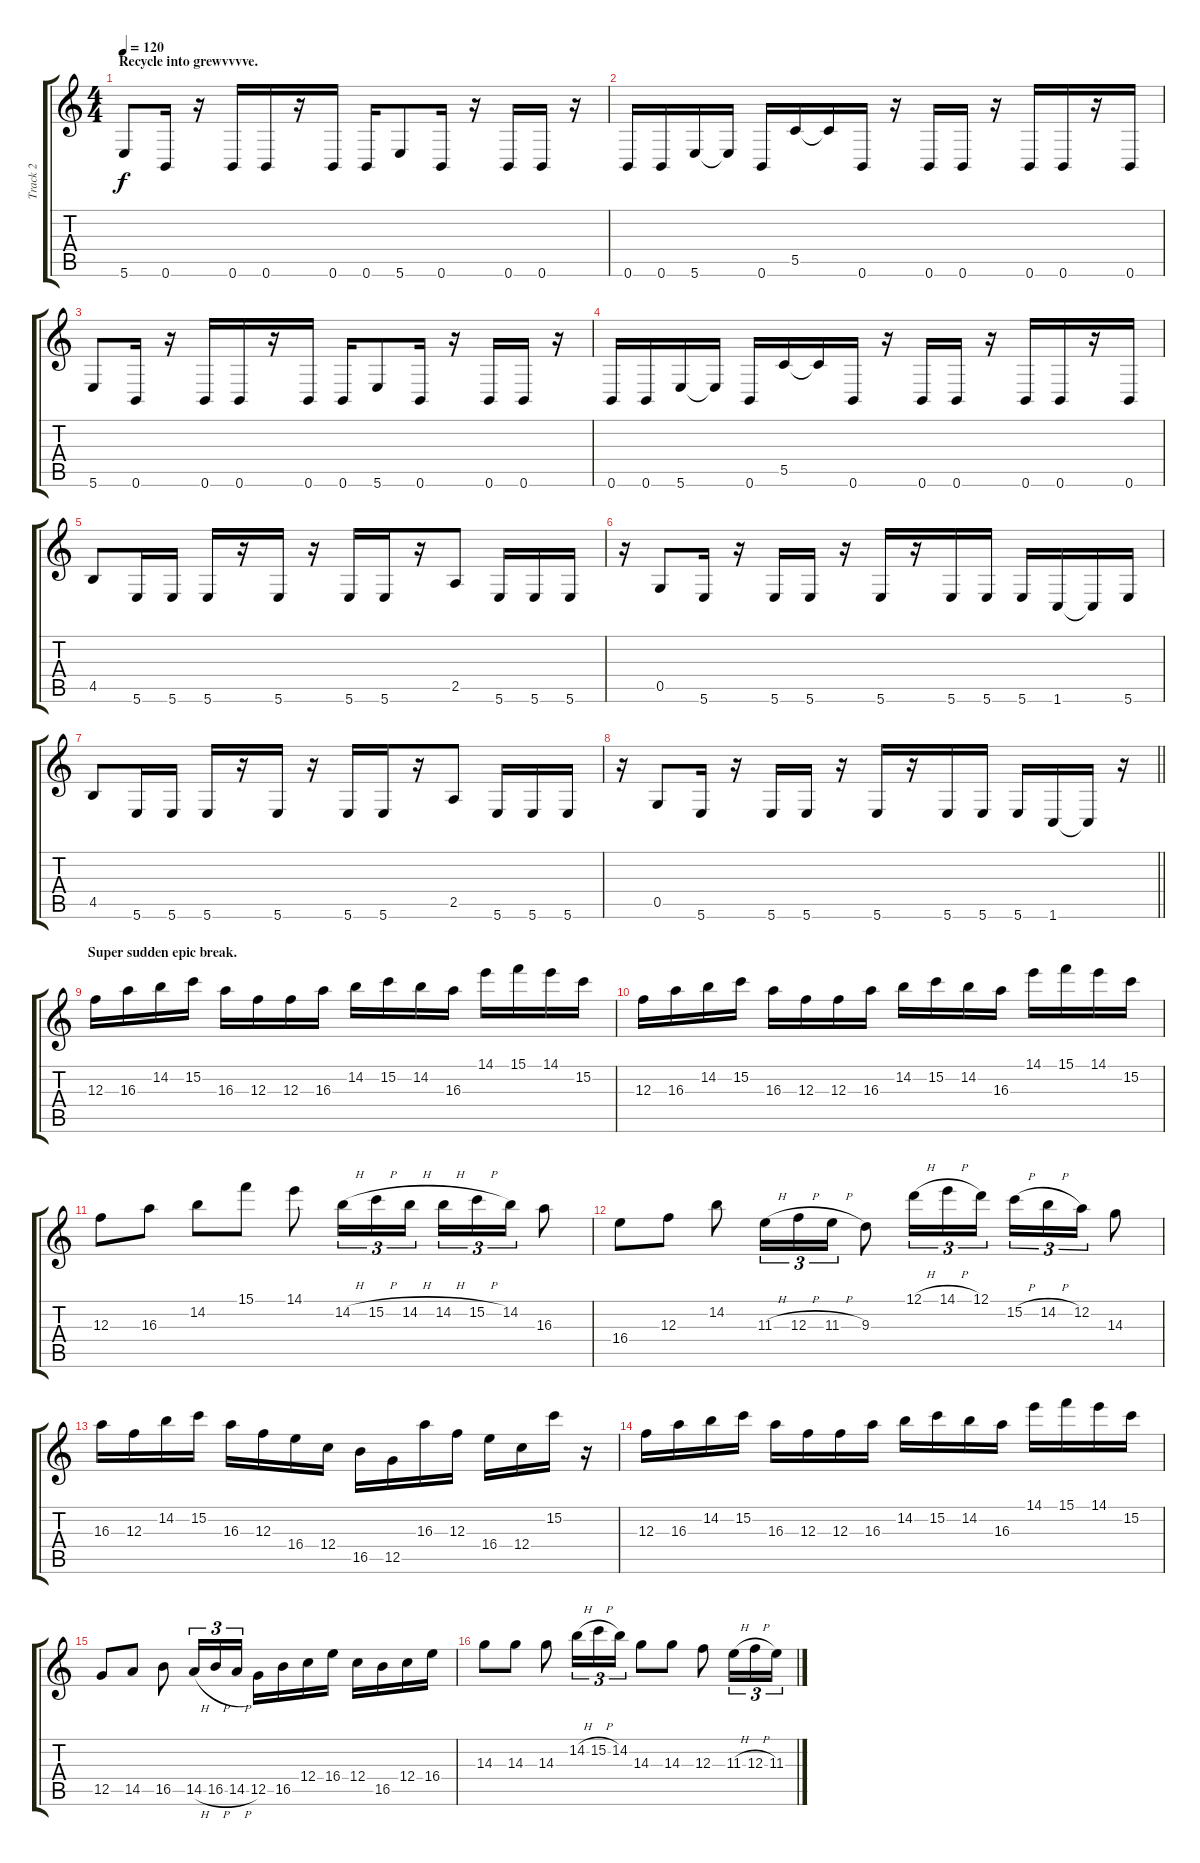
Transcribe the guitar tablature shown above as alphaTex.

\track ("Track 2" "Track 2") {instrument overdrivenguitar}
\staff {score tabs}
\tuning (D4 A3 F3 C3 G2 B1) {hide}
\ts (4 4)
\section ("" "Recycle into grewvvvve.")
\tempo 120
\clef g2
\ks c
5.6.8{dy f} 0.6.16 r.16 0.6.16 0.6.16 r.16 0.6.16 0.6.16 5.6.8 0.6.16 r.16 0.6.16 0.6.16 r.16 |
0.6.16 0.6.16 5.6.16 5.6{t}.16 0.6.16 5.5.16 5.5{t}.16 0.6.16 r.16 0.6.16 0.6.16 r.16 0.6.16 0.6.16 r.16 0.6.16 |
5.6.8 0.6.16 r.16 0.6.16 0.6.16 r.16 0.6.16 0.6.16 5.6.8 0.6.16 r.16 0.6.16 0.6.16 r.16 |
0.6.16 0.6.16 5.6.16 5.6{t}.16 0.6.16 5.5.16 5.5{t}.16 0.6.16 r.16 0.6.16 0.6.16 r.16 0.6.16 0.6.16 r.16 0.6.16 |
4.5.8 5.6.16 5.6.16 5.6.16 r.16 5.6.16 r.16 5.6.16 5.6.16 r.16 2.5.8 5.6.16 5.6.16 5.6.16 |
r.16 0.5.8 5.6.16 r.16 5.6.16 5.6.16 r.16 5.6.16 r.16 5.6.16 5.6.16 5.6.16 1.6.16 1.6{t}.16 5.6.16 |
4.5.8 5.6.16 5.6.16 5.6.16 r.16 5.6.16 r.16 5.6.16 5.6.16 r.16 2.5.8 5.6.16 5.6.16 5.6.16 |
\barLineRight lightlight
r.16 0.5.8 5.6.16 r.16 5.6.16 5.6.16 r.16 5.6.16 r.16 5.6.16 5.6.16 5.6.16 1.6.16 1.6{t}.16 r.16 |
\section ("" "Super sudden epic break.")
12.3.16 16.3.16 14.2.16 15.2.16 16.3.16 12.3.16 12.3.16 16.3.16 14.2.16 15.2.16 14.2.16 16.3.16 14.1.16 15.1.16 14.1.16 15.2.16 |
12.3.16 16.3.16 14.2.16 15.2.16 16.3.16 12.3.16 12.3.16 16.3.16 14.2.16 15.2.16 14.2.16 16.3.16 14.1.16 15.1.16 14.1.16 15.2.16 |
12.3.8 16.3.8 14.2.8 15.1.8 14.1.8 14.2{h}.16{tu (3 2)} 15.2{h}.16{tu (3 2)} 14.2{h}.16{tu (3 2)} 14.2{h}.16{tu (3 2)} 15.2{h}.16{tu (3 2)} 14.2.16{tu (3 2)} 16.3.8 |
16.4.8 12.3.8 14.2.8 11.3{h}.16{tu (3 2)} 12.3{h}.16{tu (3 2)} 11.3{h}.16{tu (3 2)} 9.3.8 12.1{h}.16{tu (3 2)} 14.1{h}.16{tu (3 2)} 12.1.16{tu (3 2)} 15.2{h}.16{tu (3 2)} 14.2{h}.16{tu (3 2)} 12.2.16{tu (3 2)} 14.3.8 |
16.3.16 12.3.16 14.2.16 15.2.16 16.3.16 12.3.16 16.4.16 12.4.16 16.5.16 12.5.16 16.3.16 12.3.16 16.4.16 12.4.16 15.2.16 r.16 |
12.3.16 16.3.16 14.2.16 15.2.16 16.3.16 12.3.16 12.3.16 16.3.16 14.2.16 15.2.16 14.2.16 16.3.16 14.1.16 15.1.16 14.1.16 15.2.16 |
12.5.8 14.5.8 16.5.8 14.5{h}.16{tu (3 2)} 16.5{h}.16{tu (3 2)} 14.5{h}.16{tu (3 2)} 12.5.16 16.5.16 12.4.16 16.4.16 12.4.16 16.5.16 12.4.16 16.4.16 |
14.3.8 14.3.8 14.3.8 14.2{h}.16{tu (3 2)} 15.2{h}.16{tu (3 2)} 14.2.16{tu (3 2)} 14.3.8 14.3.8 12.3.8 11.3{h}.16{tu (3 2)} 12.3{h}.16{tu (3 2)} 11.3.16{tu (3 2)}
